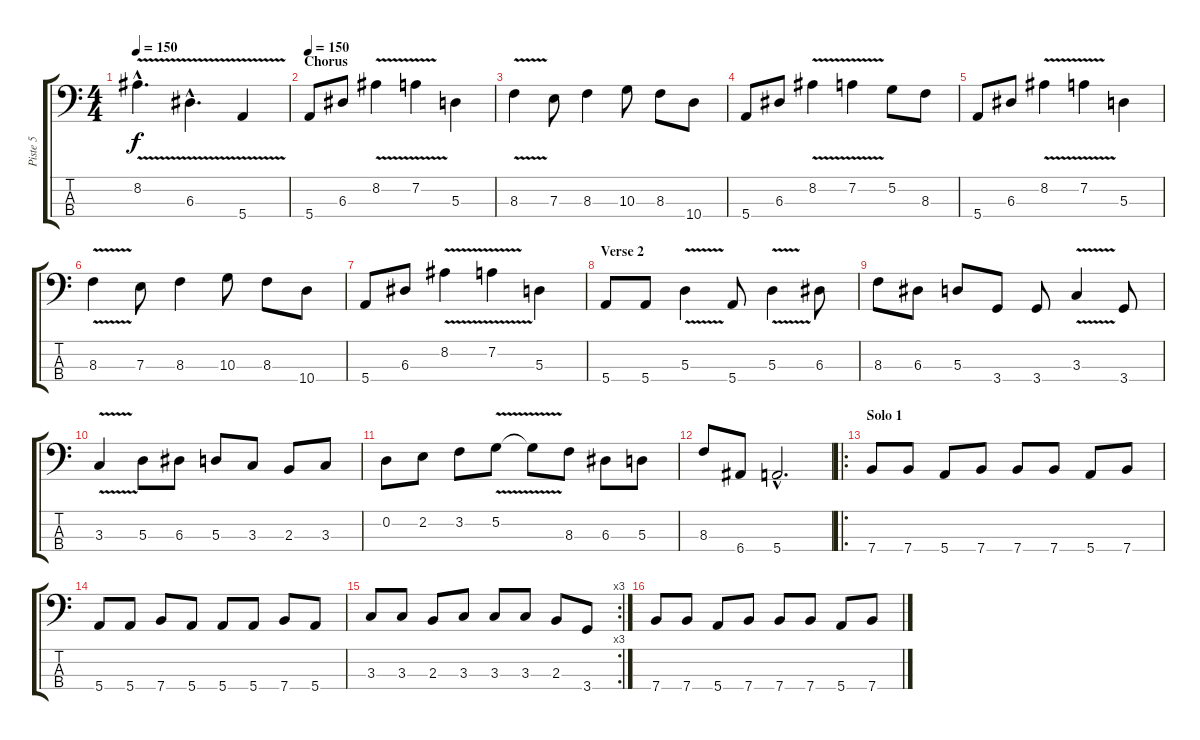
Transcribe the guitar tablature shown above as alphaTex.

\track ("Piste 5" "Piste 5") {instrument electricbasspick}
\staff {score tabs}
\tuning (G2 D2 A1 E1) {hide}
\ts (4 4)
\tempo 150
\clef f4
\ks c
8.2{v hac}.4{d dy f} 6.3{v hac}.4{d} 5.4{v}.4 |
\section ("" "Chorus")
\tempo 150
5.4.8 6.3.8 8.2{v}.4 7.2{v}.4 5.3.4 |
8.3{v}.4 7.3.8 8.3.4 10.3.8 8.3.8 10.4.8 |
5.4.8 6.3.8 8.2{v}.4 7.2{v}.4 5.2.8 8.3.8 |
5.4.8 6.3.8 8.2{v}.4 7.2{v}.4 5.3.4 |
8.3{v}.4 7.3.8 8.3.4 10.3.8 8.3.8 10.4.8 |
5.4.8 6.3.8 8.2{v}.4 7.2{v}.4 5.3.4 |
\section ("" "Verse 2")
5.4.8 5.4.8 5.3{v}.4 5.4.8 5.3{v}.4 6.3.8 |
8.3.8 6.3.8 5.3.8 3.4.8 3.4.8 3.3{v}.4 3.4.8 |
3.3{v}.4 5.3.8 6.3.8 5.3.8 3.3.8 2.3.8 3.3.8 |
0.2.8 2.2.8 3.2.8 5.2{v}.8 5.2{t}.8 8.3.8 6.3.8 5.3.8 |
8.3.8 6.4.8 5.4{hac}.2{d} |
\ro
\section ("" "Solo 1")
7.4.8 7.4.8 5.4.8 7.4.8 7.4.8 7.4.8 5.4.8 7.4.8 |
5.4.8 5.4.8 7.4.8 5.4.8 5.4.8 5.4.8 7.4.8 5.4.8 |
\rc 3
3.3.8 3.3.8 2.3.8 3.3.8 3.3.8 3.3.8 2.3.8 3.4.8 |
7.4.8 7.4.8 5.4.8 7.4.8 7.4.8 7.4.8 5.4.8 7.4.8
